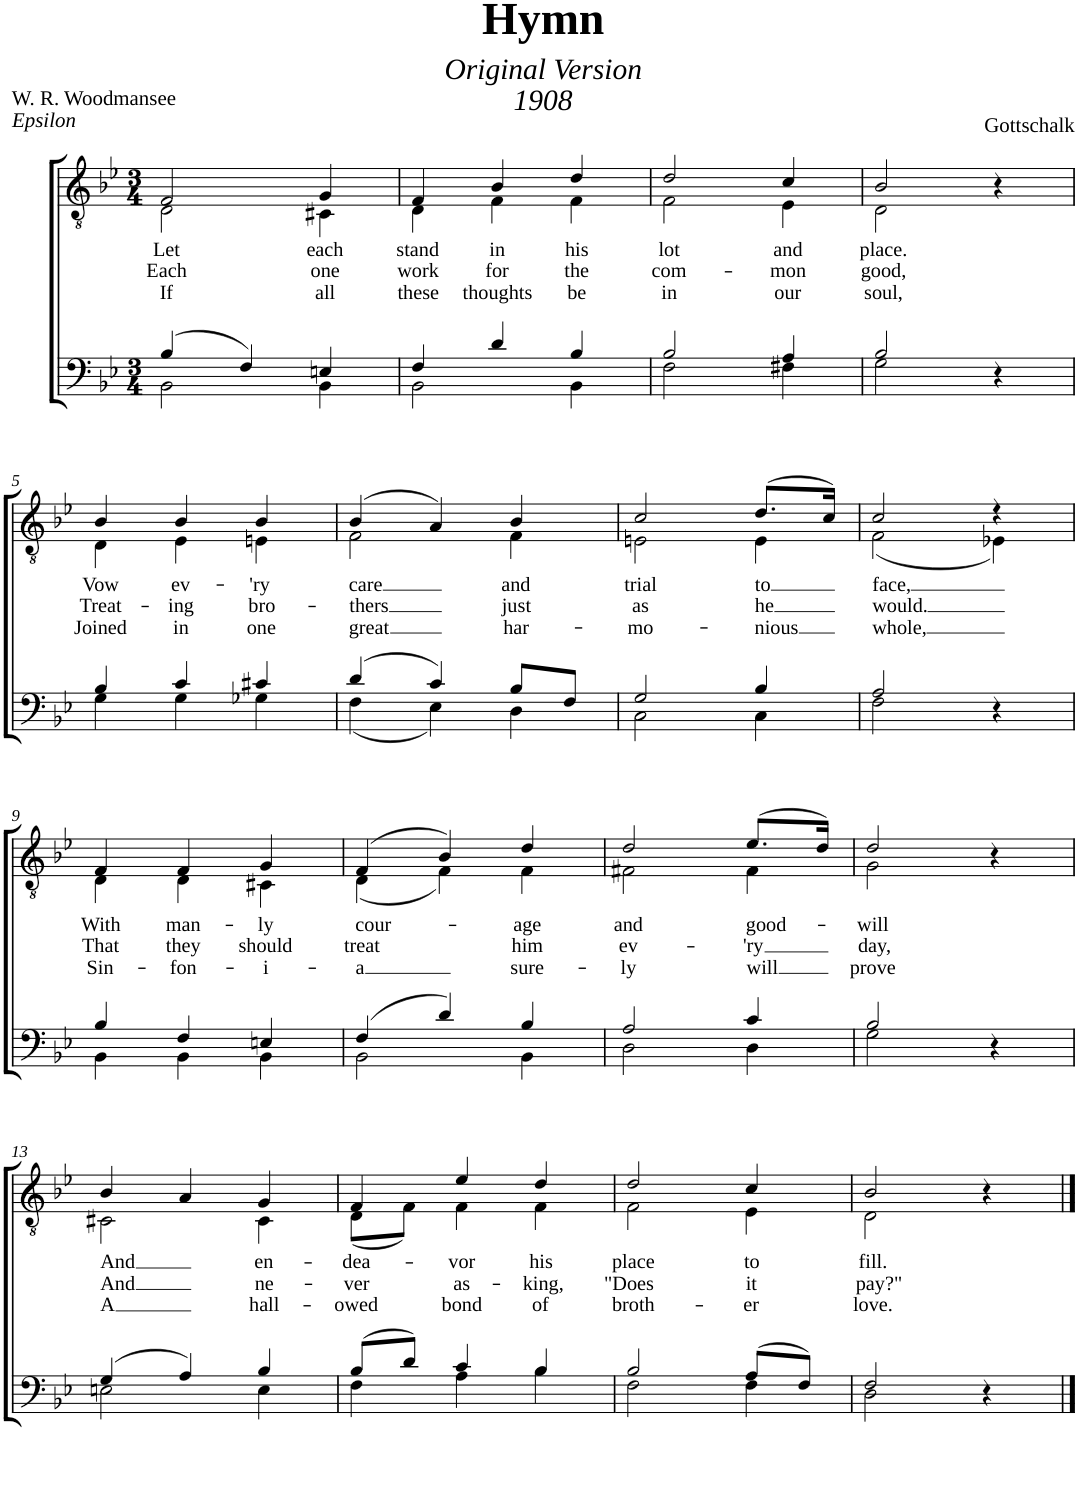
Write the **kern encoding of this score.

**kern	**kern	**text	**text	**text
*part2	*part1	*part1	*part1	*part1
*staff2	*staff1	*staff1	*staff1	*staff1
*I"Piano 3	*I"Piano 1	*	*	*
*I'Pno	*I'Pno	*	*	*
*clefF4	*clefGv2	*	*	*
*k[b-e-]	*k[b-e-]	*	*	*
*M3/4	*M3/4	*	*	*
=1	=1	=1	=1	=1
*^	*	*	*	*
!	!	!	!LO:LY:b	!LO:LY:b	!LO:LY:b
*	*	*^	*	*	*
(4B-/	2BB-\	2F/	2D\	Let	Each	If
4F/)	.	.	.	.	.	.
!	!	!	!	!LO:LY:b	!LO:LY:b	!LO:LY:b
4En/	4BB-\	4G/	4C#X\	each	one	all
=2	=2	=2	=2	=2	=2	=2
!	!	!	!	!LO:LY:b	!LO:LY:b	!LO:LY:b
4F/	2BB-\	4F/	4D\	stand	work	these
!	!	!	!	!LO:LY:b	!LO:LY:b	!LO:LY:b
4d/	.	4B-/	4F\	in	for	thoughts
!	!	!	!	!LO:LY:b	!LO:LY:b	!LO:LY:b
4B-/	4BB-\	4d/	4F\	his	the	be
=3	=3	=3	=3	=3	=3	=3
!	!	!	!	!LO:LY:b	!LO:LY:b	!LO:LY:b
2B-/	2F\	2d/	2F\	lot	com-	in
!	!	!	!	!LO:LY:b	!LO:LY:b	!LO:LY:b
4A/	4F#X\	4c/	4E-\	and	-mon	our
=4	=4	=4	=4	=4	=4	=4
!	!	!	!	!LO:LY:b	!LO:LY:b	!LO:LY:b
2B-/	2G\	2B-/	2D\	place.	good,	soul,
4r	4ryy	4r	4ryy	.	.	.
!!LO:LB:g=z	!!
=5	=5	=5	=5	=5	=5	=5
!	!	!	!	!LO:LY:b	!LO:LY:b	!LO:LY:b
4B-/	4G\	4B-/	4D\	Vow	Treat-	Joined
!	!	!	!	!LO:LY:b	!LO:LY:b	!LO:LY:b
4c/	4G\	4B-/	4E-\	ev-	-ing	in
!	!	!	!	!LO:LY:b	!LO:LY:b	!LO:LY:b
4c#X/	4G-X\	4B-/	4En\	-'ry	bro-	one
=6	=6	=6	=6	=6	=6	=6
!	!	!	!	!LO:LY:b	!LO:LY:b	!LO:LY:b
(4d/	(4F\	(4B-/	2F\	care	-thers	great
4c/)	4E-\)	4A/)	.	.	.	.
!	!	!	!	!LO:LY:b	!LO:LY:b	!LO:LY:b
8B-/L	4D\	4B-/	4F\	and	just	har-
8F/J	.	.	.	.	.	.
=7	=7	=7	=7	=7	=7	=7
!	!	!	!	!LO:LY:b	!LO:LY:b	!LO:LY:b
2G/	2C\	2c/	2En\	trial	as	-mo-
!	!	!	!	!LO:LY:b	!LO:LY:b	!LO:LY:b
4B-/	4C\	(8.d/L	4E\	to	he	-nious
.	.	16c/Jk)	.	.	.	.
=8	=8	=8	=8	=8	=8	=8
!	!	!	!	!LO:LY:b	!LO:LY:b	!LO:LY:b
2A/	2F\	2c/	(2F\	face,	would.	whole,
4r	4ryy	4r	4E-X\)	.	.	.
!!LO:LB:g=z	!!
=9	=9	=9	=9	=9	=9	=9
!	!	!	!	!LO:LY:b	!LO:LY:b	!LO:LY:b
4B-/	4BB-\	4F/	4D\	With	That	Sin-
!	!	!	!	!LO:LY:b	!LO:LY:b	!LO:LY:b
4F/	4BB-\	4F/	4D\	man-	they	-fon-
!	!	!	!	!LO:LY:b	!LO:LY:b	!LO:LY:b
4En/	4BB-\	4G/	4C#X\	-ly	should	-i-
=10	=10	=10	=10	=10	=10	=10
!	!	!	!	!LO:LY:b	!LO:LY:b	!LO:LY:b
(4F/	2BB-\	(4F/	(4D\	cour-	treat	-a
4d/)	.	4B-/)	4F\)	.	.	.
!	!	!	!	!LO:LY:b	!LO:LY:b	!LO:LY:b
4B-/	4BB-\	4d/	4F\	-age	him	sure-
=11	=11	=11	=11	=11	=11	=11
!	!	!	!	!LO:LY:b	!LO:LY:b	!LO:LY:b
2A/	2D\	2d/	2F#X\	and	ev-	-ly
!	!	!	!	!LO:LY:b	!LO:LY:b	!LO:LY:b
4c/	4D\	(8.e-/L	4F#\	good-	-'ry	will
.	.	16d/Jk)	.	.	.	.
=12	=12	=12	=12	=12	=12	=12
!	!	!	!	!LO:LY:b	!LO:LY:b	!LO:LY:b
2B-/	2G\	2d/	2G\	-will	day,	prove
4r	4ryy	4r	4ryy	.	.	.
!!LO:LB:g=z	!!
=13	=13	=13	=13	=13	=13	=13
!	!	!	!	!LO:LY:b	!LO:LY:b	!LO:LY:b
(4G/	2En\	4B-/	2C#X\	And	And	A
4A/)	.	4A/	.	.	.	.
!	!	!	!	!LO:LY:b	!LO:LY:b	!LO:LY:b
4B-/	4E\	4G/	4C#\	en-	ne-	hall-
=14	=14	=14	=14	=14	=14	=14
!	!	!	!	!LO:LY:b	!LO:LY:b	!LO:LY:b
(8B-/L	4F\	4F/	(8D\L	-dea-	-ver	-owed
8d/J)	.	.	8F\J)	.	.	.
!	!	!	!	!LO:LY:b	!LO:LY:b	!LO:LY:b
4c/	4A\	4e-/	4F\	vor	as-	bond
!	!	!	!	!LO:LY:b	!LO:LY:b	!LO:LY:b
4B-/	4B-\	4d/	4F\	his	-king,	of
=15	=15	=15	=15	=15	=15	=15
!	!	!	!	!LO:LY:b	!LO:LY:b	!LO:LY:b
2B-/	2F\	2d/	2F\	place	"Does	broth-
!	!	!	!	!LO:LY:b	!LO:LY:b	!LO:LY:b
(8A/L	4F\	4c/	4E-\	to	it	-er
8F/J)	.	.	.	.	.	.
=16	=16	=16	=16	=16	=16	=16
!	!	!	!	!LO:LY:b	!LO:LY:b	!LO:LY:b
2F/	2D\	2B-/	2D\	fill.	pay?"	love.
4r	4ryy	4r	4ryy	.	.	.
*v	*v	*	*	*	*	*
*	*v	*v	*	*	*
==	==	==	==	==
*-	*-	*-	*-	*-
